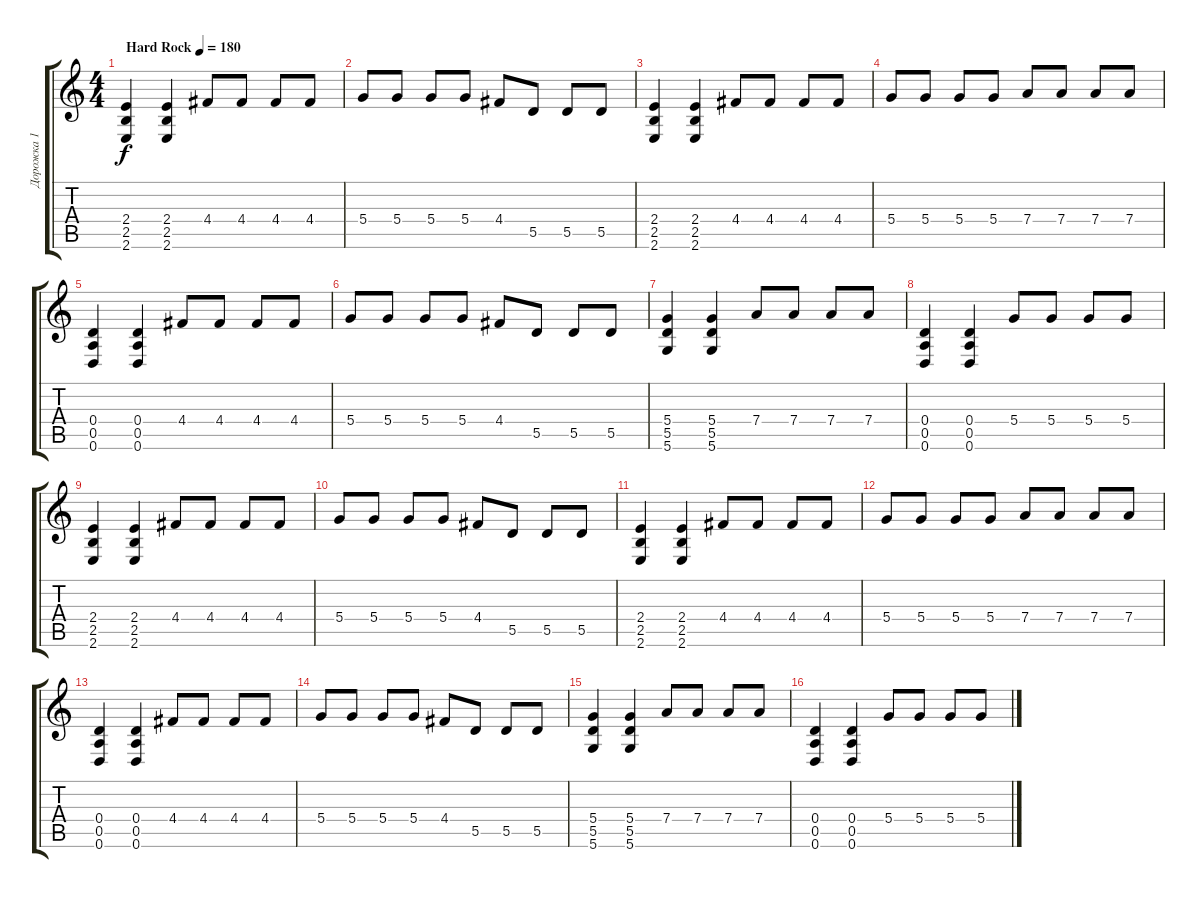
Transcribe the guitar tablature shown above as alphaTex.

\track ("Дорожка 1" "Дорожка 1") {instrument overdrivenguitar}
\staff {score tabs}
\tuning (E4 B3 G3 D3 A2 D2) {hide}
\ts (4 4)
\tempo (180 "Hard Rock")
\clef g2
\ks c
(2.4 2.5 2.6).4{dy f instrument overdrivenguitar} (2.4 2.5 2.6).4 4.4.8 4.4.8 4.4.8 4.4.8 |
5.4.8 5.4.8 5.4.8 5.4.8 4.4.8 5.5.8 5.5.8 5.5.8 |
(2.4 2.5 2.6).4 (2.4 2.5 2.6).4 4.4.8 4.4.8 4.4.8 4.4.8 |
5.4.8 5.4.8 5.4.8 5.4.8 7.4.8 7.4.8 7.4.8 7.4.8 |
(0.4 0.5 0.6).4 (0.4 0.5 0.6).4 4.4.8 4.4.8 4.4.8 4.4.8 |
5.4.8 5.4.8 5.4.8 5.4.8 4.4.8 5.5.8 5.5.8 5.5.8 |
(5.4 5.5 5.6).4 (5.4 5.5 5.6).4 7.4.8 7.4.8 7.4.8 7.4.8 |
(0.4 0.5 0.6).4 (0.4 0.5 0.6).4 5.4.8 5.4.8 5.4.8 5.4.8 |
(2.4 2.5 2.6).4 (2.4 2.5 2.6).4 4.4.8 4.4.8 4.4.8 4.4.8 |
5.4.8 5.4.8 5.4.8 5.4.8 4.4.8 5.5.8 5.5.8 5.5.8 |
(2.4 2.5 2.6).4 (2.4 2.5 2.6).4 4.4.8 4.4.8 4.4.8 4.4.8 |
5.4.8 5.4.8 5.4.8 5.4.8 7.4.8 7.4.8 7.4.8 7.4.8 |
(0.4 0.5 0.6).4 (0.4 0.5 0.6).4 4.4.8 4.4.8 4.4.8 4.4.8 |
5.4.8 5.4.8 5.4.8 5.4.8 4.4.8 5.5.8 5.5.8 5.5.8 |
(5.4 5.5 5.6).4 (5.4 5.5 5.6).4 7.4.8 7.4.8 7.4.8 7.4.8 |
(0.4 0.5 0.6).4 (0.4 0.5 0.6).4 5.4.8 5.4.8 5.4.8 5.4.8
